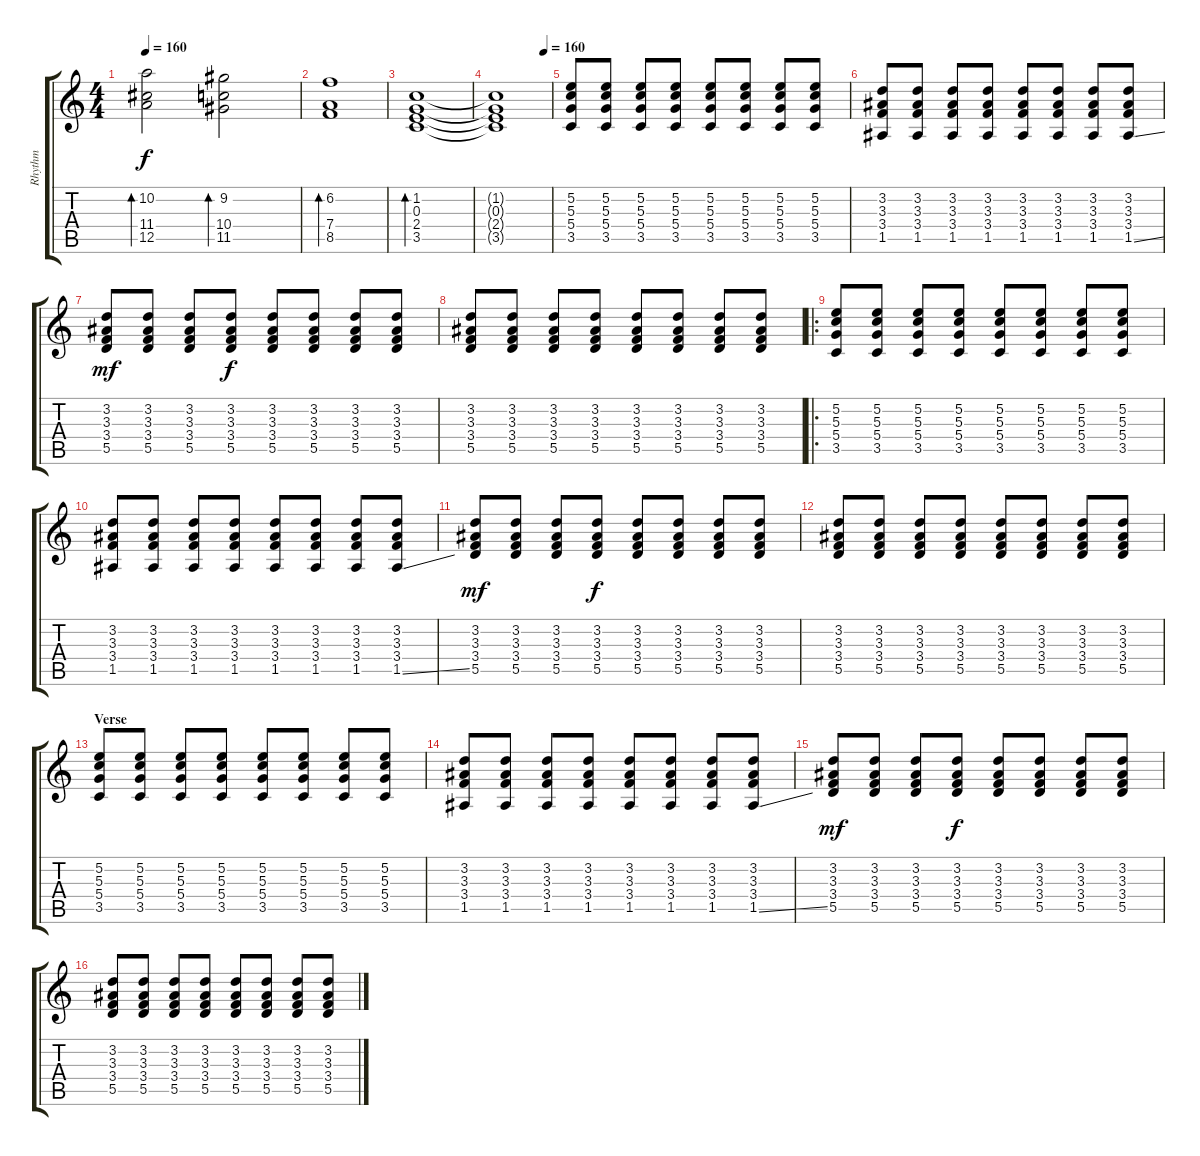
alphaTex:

\track ("Rhythm" "Rhythm") {instrument overdrivenguitar}
\staff {score tabs}
\tuning (E4 B3 G3 D3 A2 E2) {hide}
\ts (4 4)
\tempo 160
\tempo 140
\tempo 160
\clef g2
\ks c
(10.2 11.4 12.5).2{bd 480 dy f instrument overdrivenguitar} (9.2 10.4 11.5).2{bd 480} |
(6.2 7.4 8.5).1{bd 480} |
(1.2 0.3 2.4 3.5).1{bd 480} |
\tempo (160 0.875)
(1.2{t} 0.3{t} 2.4{t} 3.5{t}).1 |
(5.2 5.3 5.4 3.5).8 (5.2 5.3 5.4 3.5).8 (5.2 5.3 5.4 3.5).8 (5.2 5.3 5.4 3.5).8 (5.2 5.3 5.4 3.5).8 (5.2 5.3 5.4 3.5).8 (5.2 5.3 5.4 3.5).8 (5.2 5.3 5.4 3.5).8 |
(3.2 3.3 3.4 1.5).8 (3.2 3.3 3.4 1.5).8 (3.2 3.3 3.4 1.5).8 (3.2 3.3 3.4 1.5).8 (3.2 3.3 3.4 1.5).8 (3.2 3.3 3.4 1.5).8 (3.2 3.3 3.4 1.5).8 (3.2 3.3 3.4 1.5{ss}).8 |
(3.2 3.3 3.4 5.5).8{dy mf} (3.2 3.3 3.4 5.5).8 (3.2 3.3 3.4 5.5).8 (3.2 3.3 3.4 5.5).8{dy f} (3.2 3.3 3.4 5.5).8 (3.2 3.3 3.4 5.5).8 (3.2 3.3 3.4 5.5).8 (3.2 3.3 3.4 5.5).8 |
(3.2 3.3 3.4 5.5).8 (3.2 3.3 3.4 5.5).8 (3.2 3.3 3.4 5.5).8 (3.2 3.3 3.4 5.5).8 (3.2 3.3 3.4 5.5).8 (3.2 3.3 3.4 5.5).8 (3.2 3.3 3.4 5.5).8 (3.2 3.3 3.4 5.5).8 |
\ro
(5.2 5.3 5.4 3.5).8 (5.2 5.3 5.4 3.5).8 (5.2 5.3 5.4 3.5).8 (5.2 5.3 5.4 3.5).8 (5.2 5.3 5.4 3.5).8 (5.2 5.3 5.4 3.5).8 (5.2 5.3 5.4 3.5).8 (5.2 5.3 5.4 3.5).8 |
(3.2 3.3 3.4 1.5).8 (3.2 3.3 3.4 1.5).8 (3.2 3.3 3.4 1.5).8 (3.2 3.3 3.4 1.5).8 (3.2 3.3 3.4 1.5).8 (3.2 3.3 3.4 1.5).8 (3.2 3.3 3.4 1.5).8 (3.2 3.3 3.4 1.5{ss}).8 |
(3.2 3.3 3.4 5.5).8{dy mf} (3.2 3.3 3.4 5.5).8 (3.2 3.3 3.4 5.5).8 (3.2 3.3 3.4 5.5).8{dy f} (3.2 3.3 3.4 5.5).8 (3.2 3.3 3.4 5.5).8 (3.2 3.3 3.4 5.5).8 (3.2 3.3 3.4 5.5).8 |
(3.2 3.3 3.4 5.5).8 (3.2 3.3 3.4 5.5).8 (3.2 3.3 3.4 5.5).8 (3.2 3.3 3.4 5.5).8 (3.2 3.3 3.4 5.5).8 (3.2 3.3 3.4 5.5).8 (3.2 3.3 3.4 5.5).8 (3.2 3.3 3.4 5.5).8 |
\section ("" "Verse")
(5.2 5.3 5.4 3.5).8 (5.2 5.3 5.4 3.5).8 (5.2 5.3 5.4 3.5).8 (5.2 5.3 5.4 3.5).8 (5.2 5.3 5.4 3.5).8 (5.2 5.3 5.4 3.5).8 (5.2 5.3 5.4 3.5).8 (5.2 5.3 5.4 3.5).8 |
(3.2 3.3 3.4 1.5).8 (3.2 3.3 3.4 1.5).8 (3.2 3.3 3.4 1.5).8 (3.2 3.3 3.4 1.5).8 (3.2 3.3 3.4 1.5).8 (3.2 3.3 3.4 1.5).8 (3.2 3.3 3.4 1.5).8 (3.2 3.3 3.4 1.5{ss}).8 |
(3.2 3.3 3.4 5.5).8{dy mf} (3.2 3.3 3.4 5.5).8 (3.2 3.3 3.4 5.5).8 (3.2 3.3 3.4 5.5).8{dy f} (3.2 3.3 3.4 5.5).8 (3.2 3.3 3.4 5.5).8 (3.2 3.3 3.4 5.5).8 (3.2 3.3 3.4 5.5).8 |
(3.2 3.3 3.4 5.5).8 (3.2 3.3 3.4 5.5).8 (3.2 3.3 3.4 5.5).8 (3.2 3.3 3.4 5.5).8 (3.2 3.3 3.4 5.5).8 (3.2 3.3 3.4 5.5).8 (3.2 3.3 3.4 5.5).8 (3.2 3.3 3.4 5.5).8
